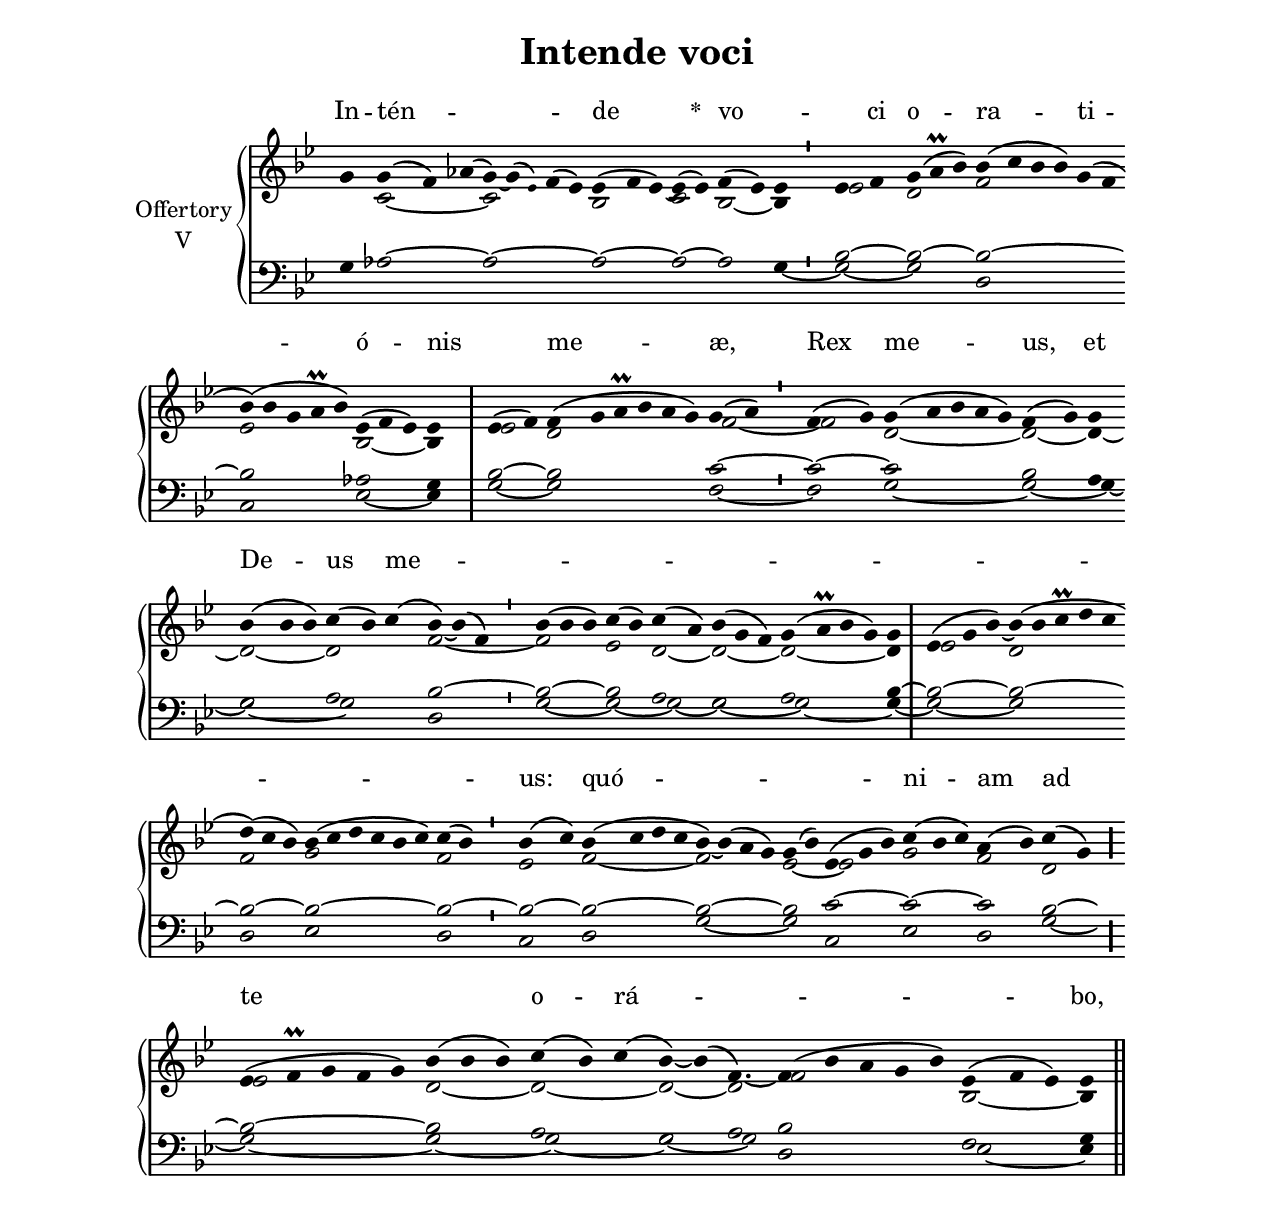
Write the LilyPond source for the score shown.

\version "2.18"
\include "gregorian.ly"
\include "noh2.ily"


%Page reference: page i.245
%(volume.page)

global = {
 \key ees \lydian
 \cadenzaOn 
}

\header {
  title = \markup \center-column {"Intende voci" \vspace #1 }
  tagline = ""
  composer = ""
}

\paper {
 #(include-special-characters)
  oddHeaderMarkup = \markup \fill-line {
    \line {}
    \center-column {
      \on-the-fly #first-page     " "
      \on-the-fly #not-first-page "Intende voci"
    }
    \line { \on-the-fly #print-page-number-check-first \fromproperty #'page:page-number-string }
  }
  evenHeaderMarkup = \markup \fill-line {
    \line { \on-the-fly #print-page-number-check-first \fromproperty #'page:page-number-string }
    \center-column { "Intende voci" }
    \line {}
  }
}

chantText = \lyricmode {
In -- tén -- _ _ de 
\set stanza = " * " vo -- _ _ ci o -- ra -- ti -- ó -- nis _ me -- æ, 
Rex me -- us, et De -- us me -- _ _ _ _ _ _ _ _ _ us: 
quó -- _ _ ni -- am ad te _ o -- rá -- _ bo, _ 
Dó -- _ _ _ _ _ mi -- ne. }

chantMusic = {
\tieDown   g'4  g'4 ( f'4) aes'4 ( g'4) ~ g'4 ( \once \tweak #'font-size #-4 ees' ) f'4 ( ees'4)  ees'4 ( f'4 ees'4) ~ ees'4 ( ees'4) f'4 ( ees'4) ees'4 \divisioMinima
 ees'4 f'4 g'4 ( a'\prall bes'4) bes'4 ( c''4 bes'4 bes'4) g'4 ( f'4 \forceBreak
) bes'4 ( bes'4 g'4 a'\prall bes'4) ees'4 ( f'4 ees'4) ees'4 \divisioMaxima
 ees'4 ( f'4) f'4 ( g'4 a'\prall bes'4 a'4 g'4) g'4 ( a'4) \divisioMinima
 f'4 ( g'4) g'4 ( a'4 bes'4 a'4 g'4) f'4 ( g'4) g'4 \forceBreak
 bes'4 ( bes'4 bes'4) c''4 ( bes'4) c''4 ( bes'4) ~ bes'4 ( f'4) \divisioMinima
 bes'4 ( bes'4 bes'4) c''4 ( bes'4) c''4 ( a'4) bes'4 ( g'4 f'4) g'4 ( a'\prall bes'4 g'4) g'4 \divisioMaxima
 ees'4 ( g'4 bes'4) ~ bes'4 ( bes'4 c''\prall d''4 c''4 \forceBreak
) d''4 ( c''4 bes'4) bes'4 ( c''4 d''4 c''4 bes'4 c''4) c''4 ( bes'4) \divisioMinima
 bes'4 ( c''4) bes'4 ( c''4 d''4 c''4 bes'4) ~ bes'4 ( a'4 g'4) g'4 ( bes'4) ees'4 ( g'4 bes'4) c''4 ( bes'4 c''4) a'4 ( bes'4) c''4 ( g'4) \divisioMaior \forceBreak

 ees'4 ( f'\prall g'4 f'4 g'4) bes'4 ( bes'4 bes'4) c''4 ( bes'4) c''4 ( bes'4) ~ bes'4 ( f'4.) ~ f'4 ( bes'4 a'4 g'4 bes'4) ees'4 ( f'4 ees'4) ees'4 \finalis

}

altoMusic = {
g'4 c'2*3/2 ~ c'2*5/2 bes2*3/2 c'2 bes2 ~ bes4 \divisioMinima
ees'2 d'2*3/2 f'2*6/2 ees'2*5/2 bes2*3/2 ~ bes4 \divisioMaxima
ees'2 d'2*6/2 f'2 ~ \divisioMinima
f'2 d'2*5/2 ~ d'2 ~ d'4 ~ d'2*3/2 ~ d'2*3/2 f'2*3/2 ~ \divisioMinima
f'2*3/2 ees'2 d'2 ~ d'2*3/2 ~ d'2*4/2 ~ d'4 \divisioMaxima
ees'2*3/2 d'2*5/2 f'2*3/2 g'2*6/2 f'2 \divisioMinima
ees'2 f'2*4/2 ~ f'2*4/2 ees'2 ~ ees'2*3/2 g'2*3/2 f'2 d'2 \divisioMaior
ees'2*5/2 d'2*3/2 ~ d'2*3/2 ~ d'2 ~ d'2*3/4 f'2*5/2 bes2*3/2 ~ bes4 \finalis
}

tenorMusic = {
g4 aes2*3/2 ~ aes2*5/2 ~ aes2*3/2 ~ aes2 ~ aes2 r4 \divisioMinima
bes2 ~ bes2*3/2 ~ bes2*6/2 ~ bes2*5/2 aes2*3/2 g4 \divisioMaxima
bes2 ~ bes2*6/2 c'2 ~ \divisioMinima
c'2 ~ c'2*5/2 bes2 a4 g2*3/2 a2*3/2 bes2*3/2 ~ \divisioMinima
bes2*3/2 ~ bes2 a2 g2*3/2 a2*4/2 bes4 ~ \divisioMaxima
bes2*3/2 ~ bes2*5/2 ~ bes2*3/2 ~ bes2*6/2 ~ bes2 ~ \divisioMinima
bes2 ~ bes2*4/2 ~ bes2*4/2 ~ bes2 c'2*3/2 ~ c'2*3/2 ~ c'2 bes2 ~ \divisioMaior
bes2*5/2 ~ bes2*3/2 a2*3/2 g2 a2*3/4 bes2*5/2 f2*3/2 g4 \finalis
}

bassMusic = {
r2*16/2 g4 ~ \divisioMinima
g2 ~ g2*3/2 d2*6/2 c2*5/2 ees2*3/2 ~ ees4 \divisioMaxima
g2 ~ g2*6/2 f2 ~ \divisioMinima
f2 g2*5/2 ~ g2 ~ g4 ~ g2*3/2 ~ g2*3/2 d2*3/2 \divisioMinima
g2*3/2 ~ g2 ~ g2 ~ g2*3/2 ~ g2*4/2 ~ g4 ~ \divisioMaxima
g2*3/2 ~ g2*5/2 d2*3/2 ees2*6/2 d2 \divisioMinima
c2 d2*4/2 g2*4/2 ~ g2 c2*3/2 ees2*3/2 d2 g2 ~ \divisioMaior
g2*5/2 ~ g2*3/2 ~ g2*3/2 ~ g2 ~ g2*3/4 d2*5/2 ees2*3/2 ~ ees4 \finalis
}

voiceLines = {
\voiceLineStyle


}

\score{
  <<
    \new GrandStaff <<
      \set GrandStaff.autoBeaming = ##f
      \set GrandStaff.instrumentName = \markup \center-column {
        "Offertory"
        "V"
      }
      \new Staff = up <<
        \new Voice = "chant" {
          \voiceOne \global \chantMusic
        }
        \new Voice {
          \voiceTwo \global \altoMusic
        }
      >>

      \new Staff = down <<
        \clef bass
        \new Voice {
          \voiceOne \global \tenorMusic
        }
        \new Voice {
          \voiceTwo \global \bassMusic
        }
	\new Voice {
        \voiceThree \global \voiceLines
        }
      >>
    >>
    \new Lyrics \lyricsto chant {
      \chantText
    }
  >>
  \layout{
  }
  \midi{
    \tempo 4 = 125
  }
}
